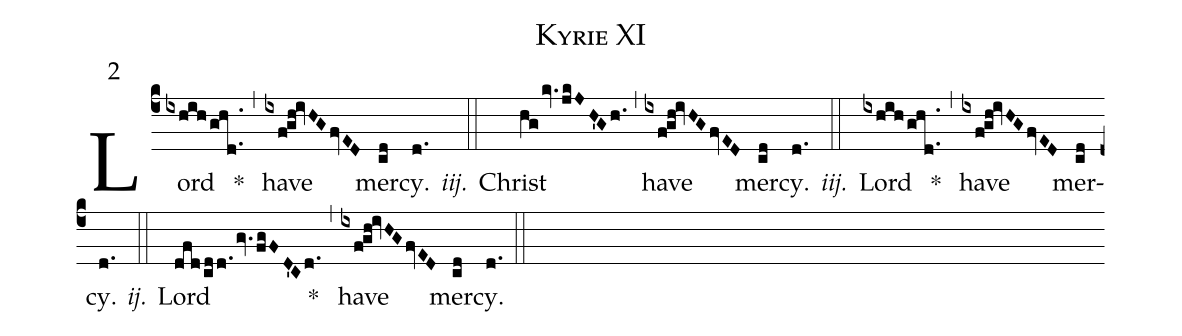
name:Kyrie XI;
mode:2;
%%
(c4) Lord(ixhihghd..) *(,) have(ixfgh!ivHGfvED) mer(cd)cy.(d.) <i>iij.</i>(::)
Christ(hgkv.jkJH'Gh.) (,) have(ixfgh!ivHGfvED) mer(cd)cy.(d.) <i>iij.</i>(::)
Lord(ixhihghd..) *(,) have(ixfgh!ivHGfvED) mer(cd)cy.(d.) <i>ij.</i>(::)
Lord(dfdcdd.gv.fgFD'Cd.) *(,) have(ixfgh!ivHGfvED) mer(cd)cy.(d.) (::)
